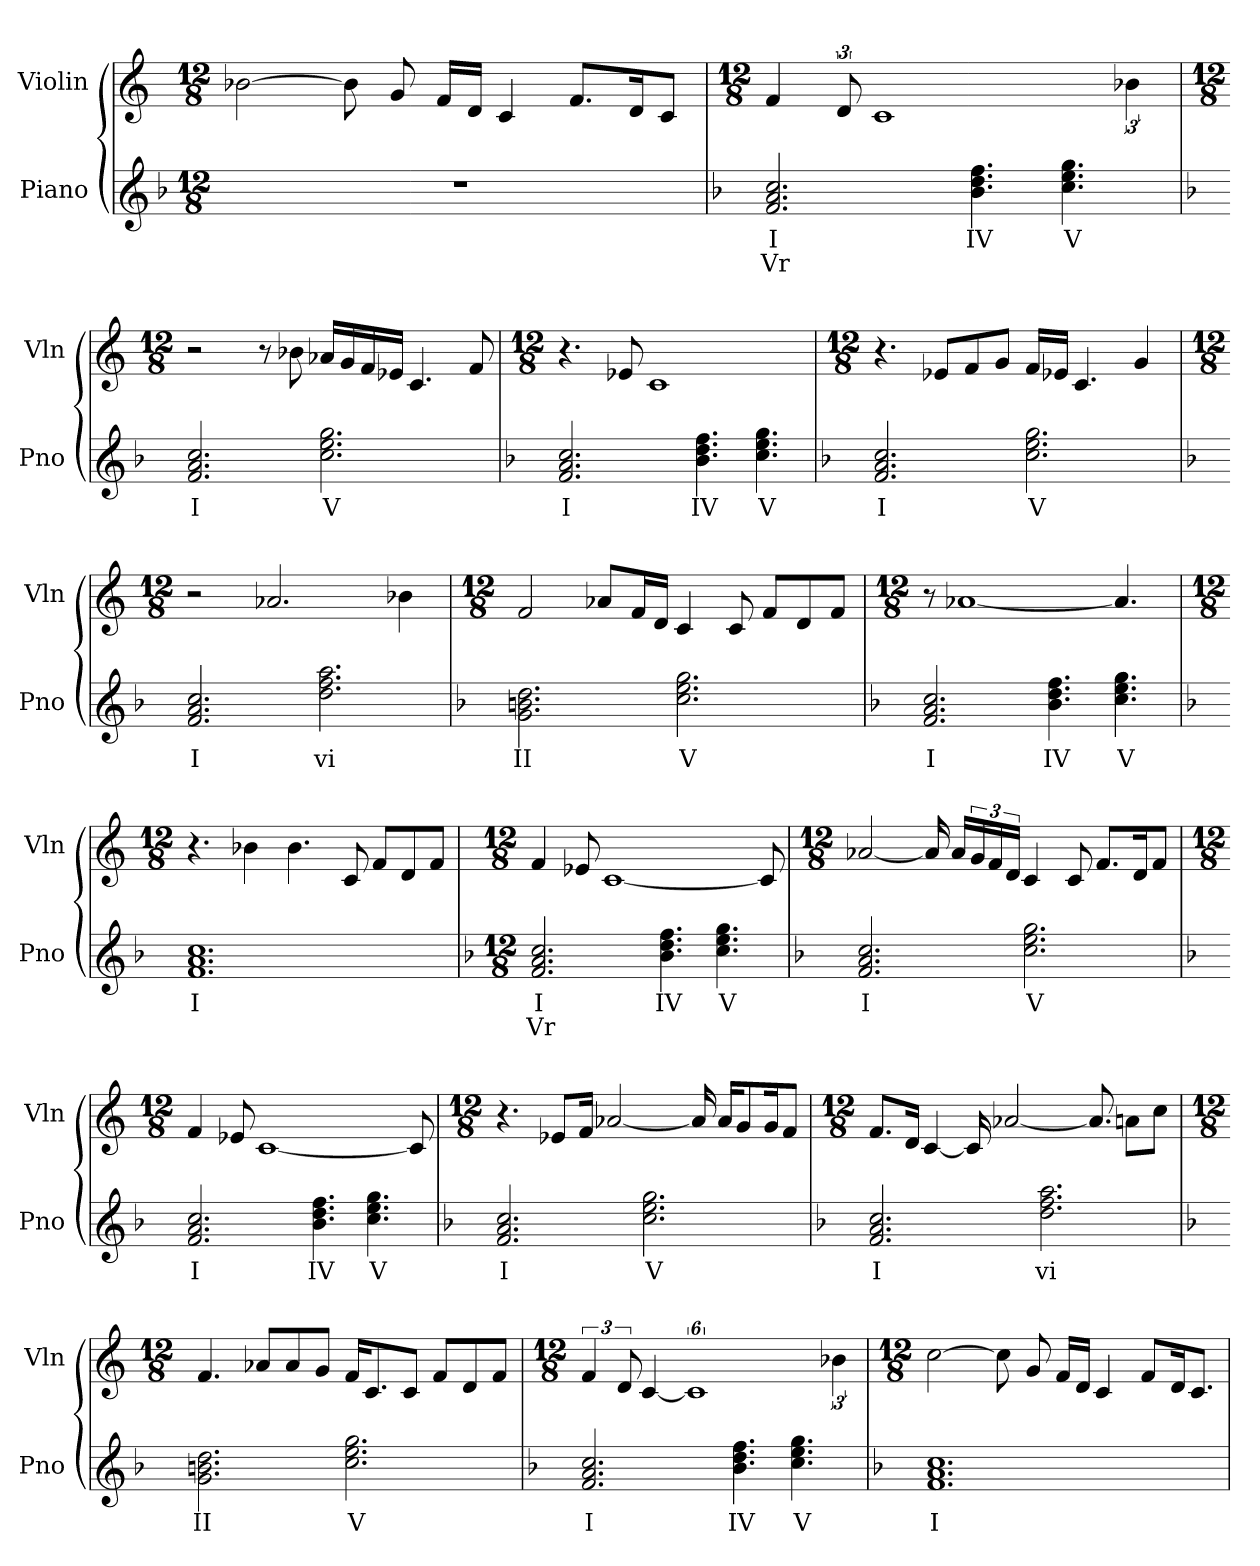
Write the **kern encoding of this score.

**kern	**text	**text	**kern
*part2	*part2	*part2	*part1
*staff2	*staff2	*staff2	*staff1
*I"Piano	*	*	*I"Violin
*I'Pno	*	*	*I'Vln
*k[b-]	*	*	*
*F:	*	*	*
*M12/8	*	*	*M12/8
=	=	=	=
1.r	.	.	[2b-X
.	.	.	8b-]
.	.	.	8g
.	.	.	16fLL
.	.	.	16dJJ
.	.	.	4c
.	.	.	8.fL
.	.	.	16dK
.	.	.	8cJ
=	=	=	=
*k[b-]	*	*	*
*F:	*	*	*
*	*	*	*M12/8
2.f 2.a 2.cc	I	Vr	4f
.	.	.	12d
.	.	.	1c
4.b- 4.dd 4.ff	IV	.	.
4.cc 4.ee 4.gg	V	.	.
.	.	.	6b-X
=	=	=	=
*k[b-]	*	*	*
*F:	*	*	*
*	*	*	*M12/8
2.f 2.a 2.cc	I	.	2r
.	.	.	8r
.	.	.	8b-X
2.cc 2.ee 2.gg	V	.	16a-XLL
.	.	.	16g
.	.	.	16f
.	.	.	16e-XJJ
.	.	.	4.c
.	.	.	8f
=	=	=	=
*k[b-]	*	*	*
*F:	*	*	*
*	*	*	*M12/8
2.f 2.a 2.cc	I	.	4.r
.	.	.	8e-X
.	.	.	1c
4.b- 4.dd 4.ff	IV	.	.
4.cc 4.ee 4.gg	V	.	.
=	=	=	=
*k[b-]	*	*	*
*F:	*	*	*
*	*	*	*M12/8
2.f 2.a 2.cc	I	.	4.r
.	.	.	8e-XL
.	.	.	8f
.	.	.	8gJ
2.cc 2.ee 2.gg	V	.	16fLL
.	.	.	16e-XJJ
.	.	.	4.c
.	.	.	4g
=	=	=	=
*k[b-]	*	*	*
*F:	*	*	*
*	*	*	*M12/8
2.f 2.a 2.cc	I	.	2r
.	.	.	2.a-X
2.dd 2.ff 2.aa	vi	.	.
.	.	.	4b-X
=	=	=	=
*k[b-]	*	*	*
*F:	*	*	*
*	*	*	*M12/8
2.g 2.bn 2.dd	II	.	2f
.	.	.	8a-XL
.	.	.	16fL
.	.	.	16dJJ
2.cc 2.ee 2.gg	V	.	4c
.	.	.	8c
.	.	.	8fL
.	.	.	8d
.	.	.	8fJ
=	=	=	=
*k[b-]	*	*	*
*F:	*	*	*
*	*	*	*M12/8
2.f 2.a 2.cc	I	.	8r
.	.	.	[1a-X
4.b- 4.dd 4.ff	IV	.	.
4.cc 4.ee 4.gg	V	.	4.a-]
=	=	=	=
*k[b-]	*	*	*
*F:	*	*	*
*	*	*	*M12/8
1.f 1.a 1.cc	I	.	4.r
.	.	.	4b-X
.	.	.	4.b-
.	.	.	8c
.	.	.	8fL
.	.	.	8d
.	.	.	8fJ
=	=	=	=
*k[b-]	*	*	*
*F:	*	*	*
*M12/8	*	*	*M12/8
2.f 2.a 2.cc	I	Vr	4f
.	.	.	8e-X
.	.	.	[1c
4.b- 4.dd 4.ff	IV	.	.
4.cc 4.ee 4.gg	V	.	.
.	.	.	8c]
=	=	=	=
*k[b-]	*	*	*
*F:	*	*	*
*	*	*	*M12/8
2.f 2.a 2.cc	I	.	[2a-X
.	.	.	16a-]
.	.	.	16a-LL
.	.	.	24g
.	.	.	24f
.	.	.	24dJJ
2.cc 2.ee 2.gg	V	.	4c
.	.	.	8c
.	.	.	8.fL
.	.	.	16dK
.	.	.	8fJ
=	=	=	=
*k[b-]	*	*	*
*F:	*	*	*
*	*	*	*M12/8
2.f 2.a 2.cc	I	.	4f
.	.	.	8e-X
.	.	.	[1c
4.b- 4.dd 4.ff	IV	.	.
4.cc 4.ee 4.gg	V	.	.
.	.	.	8c]
=	=	=	=
*k[b-]	*	*	*
*F:	*	*	*
*	*	*	*M12/8
2.f 2.a 2.cc	I	.	4.r
.	.	.	8e-XL
.	.	.	16fJk
.	.	.	[2a-X
2.cc 2.ee 2.gg	V	.	.
.	.	.	16a-]
.	.	.	16a-KL
.	.	.	8g
.	.	.	16gK
.	.	.	8fJ
=	=	=	=
*k[b-]	*	*	*
*F:	*	*	*
*	*	*	*M12/8
2.f 2.a 2.cc	I	.	8.fL
.	.	.	16dJk
.	.	.	[4c
.	.	.	16c]
.	.	.	[2a-X
2.dd 2.ff 2.aa	vi	.	.
.	.	.	8.a-]
.	.	.	8anL
.	.	.	8ccJ
=	=	=	=
*k[b-]	*	*	*
*F:	*	*	*
*	*	*	*M12/8
2.g 2.bn 2.dd	II	.	4.f
.	.	.	8a-XL
.	.	.	8a-
.	.	.	8gJ
2.cc 2.ee 2.gg	V	.	16fKL
.	.	.	8.c
.	.	.	8cJ
.	.	.	8fL
.	.	.	8d
.	.	.	8fJ
=	=	=	=
*k[b-]	*	*	*
*F:	*	*	*
*	*	*	*M12/8
2.f 2.a 2.cc	I	.	6f
.	.	.	12d
.	.	.	[4c
.	.	.	6%5c]
4.b- 4.dd 4.ff	IV	.	.
4.cc 4.ee 4.gg	V	.	.
.	.	.	6b-X
=	=	=	=
*k[b-]	*	*	*
*F:	*	*	*
*	*	*	*M12/8
1.f 1.a 1.cc	I	.	[2cc
.	.	.	8cc]
.	.	.	8g
.	.	.	16fLL
.	.	.	16dJJ
.	.	.	4c
.	.	.	8fL
.	.	.	16dK
.	.	.	8.cJ
=	=	=	=
*-	*-	*-	*-
